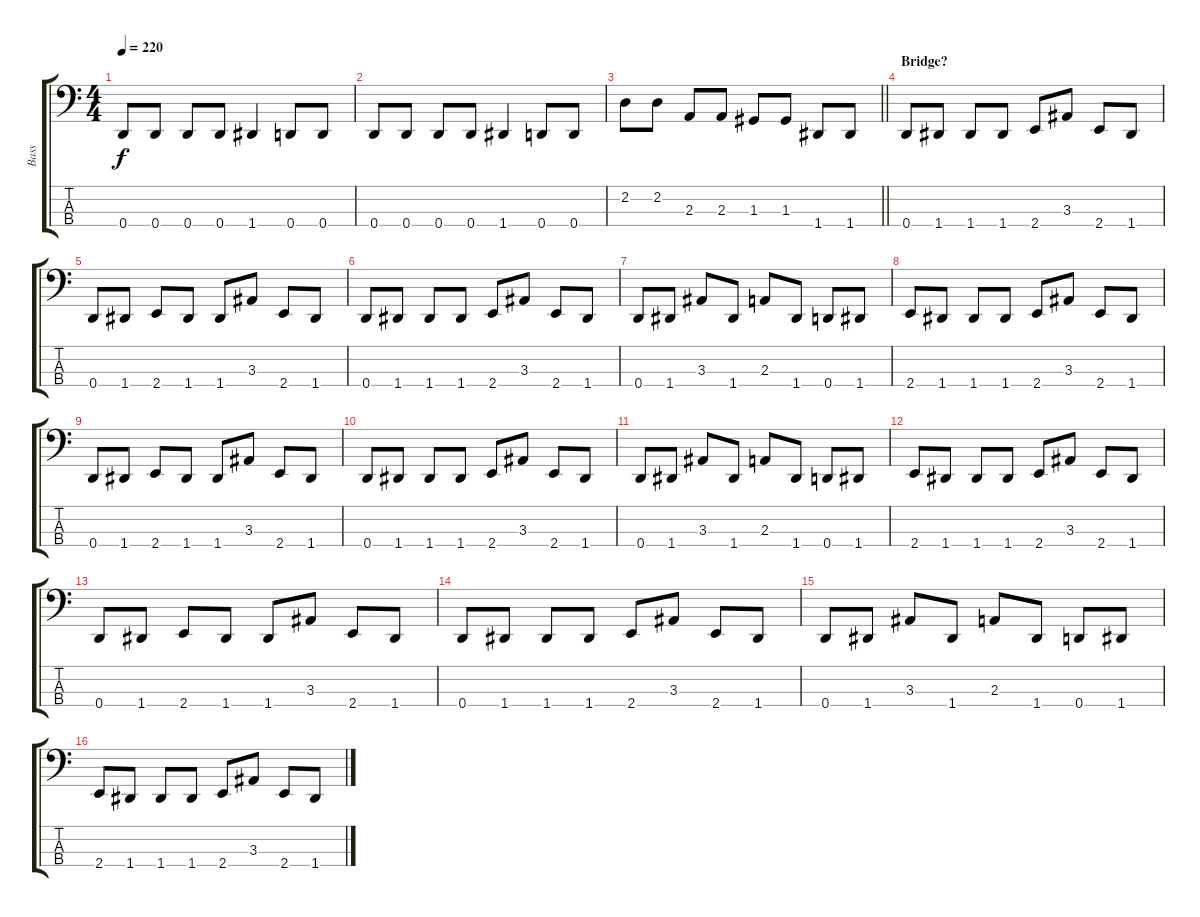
\track ("Bass" "Bass") {instrument electricbasspick}
\staff {score tabs}
\tuning (F2 C2 G1 D1) {hide}
\ts (4 4)
\tempo 220
\clef f4
\ks c
0.4.8{dy f} 0.4.8 0.4.8 0.4.8 1.4.4 0.4.8 0.4.8 |
0.4.8 0.4.8 0.4.8 0.4.8 1.4.4 0.4.8 0.4.8 |
\barLineRight lightlight
2.2.8 2.2.8 2.3.8 2.3.8 1.3.8 1.3.8 1.4.8 1.4.8 |
\section ("" "Bridge?")
0.4.8 1.4.8 1.4.8 1.4.8 2.4.8 3.3.8 2.4.8 1.4.8 |
0.4.8 1.4.8 2.4.8 1.4.8 1.4.8 3.3.8 2.4.8 1.4.8 |
0.4.8 1.4.8 1.4.8 1.4.8 2.4.8 3.3.8 2.4.8 1.4.8 |
0.4.8 1.4.8 3.3.8 1.4.8 2.3.8 1.4.8 0.4.8 1.4.8 |
2.4.8 1.4.8 1.4.8 1.4.8 2.4.8 3.3.8 2.4.8 1.4.8 |
0.4.8 1.4.8 2.4.8 1.4.8 1.4.8 3.3.8 2.4.8 1.4.8 |
0.4.8 1.4.8 1.4.8 1.4.8 2.4.8 3.3.8 2.4.8 1.4.8 |
0.4.8 1.4.8 3.3.8 1.4.8 2.3.8 1.4.8 0.4.8 1.4.8 |
2.4.8 1.4.8 1.4.8 1.4.8 2.4.8 3.3.8 2.4.8 1.4.8 |
0.4.8 1.4.8 2.4.8 1.4.8 1.4.8 3.3.8 2.4.8 1.4.8 |
0.4.8 1.4.8 1.4.8 1.4.8 2.4.8 3.3.8 2.4.8 1.4.8 |
0.4.8 1.4.8 3.3.8 1.4.8 2.3.8 1.4.8 0.4.8 1.4.8 |
2.4.8 1.4.8 1.4.8 1.4.8 2.4.8 3.3.8 2.4.8 1.4.8
